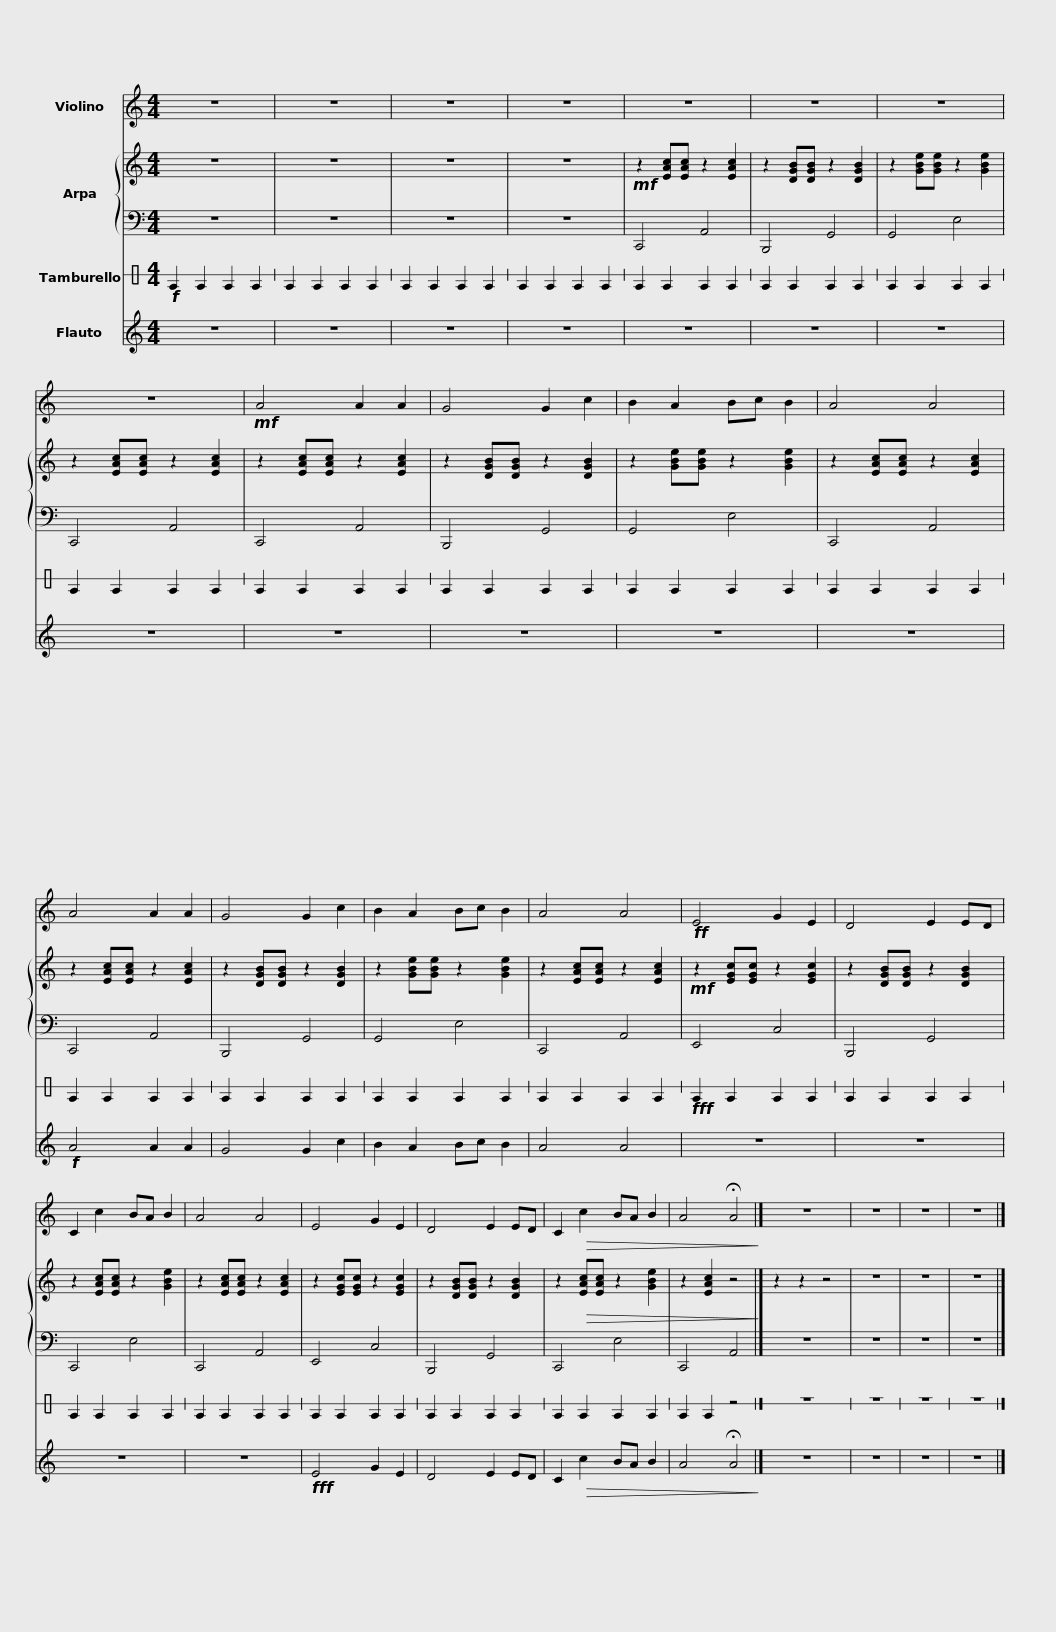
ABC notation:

X:1
%%score 1 { 2 | 3 } 4 5
L:1/8
M:4/4
I:linebreak $
K:C
V:1 treble
V:2 treble
V:3 bass
V:4 perc stafflines=1
K:none
V:5 treble
V:1
 z8 | z8 | z8 | z8 | z8 | %5
 z8 | z8 |$ z8 |!mf! A4 A2 A2 | G4 G2 c2 | %10
 B2 A2 Bc B2 | A4 A4 | A4 A2 A2 | G4 G2 c2 |$ B2 A2 Bc B2 | %15
 A4 A4 |!ff! E4 G2 E2 | D4 E2 ED | C2 c2 BA B2 | A4 A4 | %20
 E4 G2 E2 |$ D4 E2 ED | C2!>(! c2 BA B2 | A4 !fermata!A4!>)! |] z8 | %25
 z8 | z8 | z8 |] %28
V:2
 z8 | z8 | z8 | z8 |!mf! z2 [EAc][EAc] z2 [EAc]2 | %5
 z2 [DGB][DGB] z2 [DGB]2 | z2 [GBe][GBe] z2 [GBe]2 |$ z2 [EAc][EAc] z2 [EAc]2 | z2 [EAc][EAc] z2 [EAc]2 | z2 [DGB][DGB] z2 [DGB]2 | %10
 z2 [GBe][GBe] z2 [GBe]2 | z2 [EAc][EAc] z2 [EAc]2 | z2 [EAc][EAc] z2 [EAc]2 | z2 [DGB][DGB] z2 [DGB]2 |$ z2 [GBe][GBe] z2 [GBe]2 | %15
 z2 [EAc][EAc] z2 [EAc]2 |!mf! z2 [EGc][EGc] z2 [EGc]2 | z2 [DGB][DGB] z2 [DGB]2 | z2 [EAc][EAc] z2 [GBe]2 | z2 [EAc][EAc] z2 [EAc]2 | %20
 z2 [EGc][EGc] z2 [EGc]2 |$ z2 [DGB][DGB] z2 [DGB]2 | z2!>(! [EAc][EAc] z2 [GBe]2 | z2 [EAc]2 z4!>)! |] z2 z2 z4 | %25
 z8 | z8 | z8 |] %28
V:3
 z8 | z8 | z8 | z8 | C,,4 A,,4 | %5
 B,,,4 G,,4 | G,,4 E,4 |$ C,,4 A,,4 | C,,4 A,,4 | B,,,4 G,,4 | %10
 G,,4 E,4 | C,,4 A,,4 | C,,4 A,,4 | B,,,4 G,,4 |$ G,,4 E,4 | %15
 C,,4 A,,4 | E,,4 C,4 | B,,,4 G,,4 | C,,4 E,4 | C,,4 A,,4 | %20
 E,,4 C,4 |$ B,,,4 G,,4 | C,,4 E,4 | C,,4 A,,4 |] z8 | %25
 z8 | z8 | z8 |] %28
V:4
!f! E2 E2 E2 E2 | E2 E2 E2 E2 | E2 E2 E2 E2 | E2 E2 E2 E2 | E2 E2 E2 E2 | %5
 E2 E2 E2 E2 | E2 E2 E2 E2 |$ E2 E2 E2 E2 | E2 E2 E2 E2 | E2 E2 E2 E2 | %10
 E2 E2 E2 E2 | E2 E2 E2 E2 | E2 E2 E2 E2 | E2 E2 E2 E2 |$ E2 E2 E2 E2 | %15
 E2 E2 E2 E2 |!fff! E2 E2 E2 E2 | E2 E2 E2 E2 | E2 E2 E2 E2 | E2 E2 E2 E2 | %20
 E2 E2 E2 E2 |$ E2 E2 E2 E2 | E2 E2 E2 E2 | E2 E2 z4 |] z8 | %25
 z8 | z8 | z8 |] %28
V:5
 z8 | z8 | z8 | z8 | z8 | %5
 z8 | z8 |$ z8 | z8 | z8 | %10
 z8 | z8 |!f! A4 A2 A2 | G4 G2 c2 |$ B2 A2 Bc B2 | %15
 A4 A4 | z8 | z8 | z8 | z8 | %20
!fff! E4 G2 E2 |$ D4 E2 ED | C2!>(! c2 BA B2 | A4 !fermata!A4!>)! |] z8 | %25
 z8 | z8 | z8 |] %28
